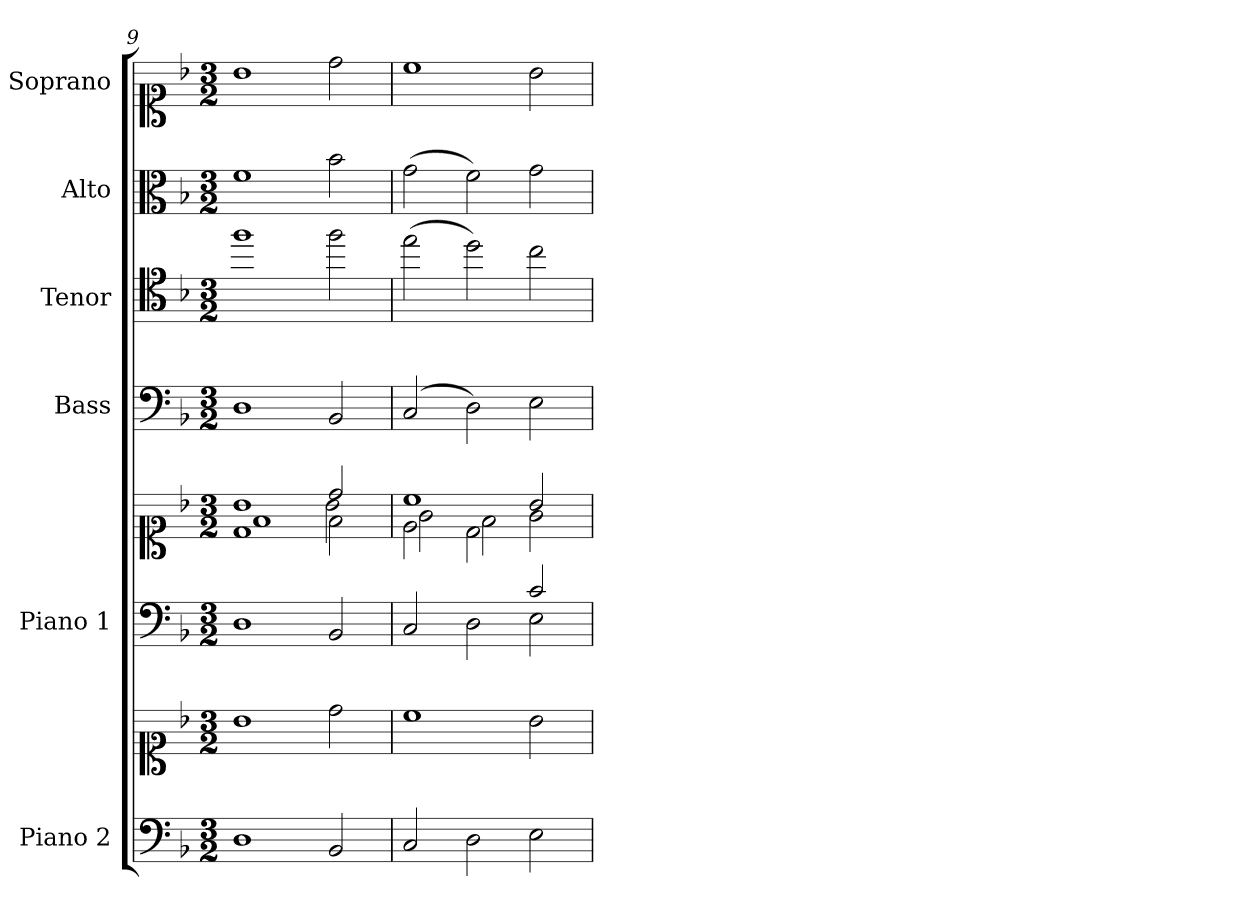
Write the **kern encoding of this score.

**kern	**kern	**kern	**kern	**kern	**kern	**kern	**kern
*part6	*part6	*part5	*part5	*part4	*part3	*part2	*part1
*staff8	*staff7	*staff6	*staff5	*staff4	*staff3	*staff2	*staff1
*I"Piano 2	*	*I"Piano 1	*	*I"Bass	*I"Tenor	*I"Alto	*I"Soprano
*I'Pno 2	*	*I'Pno 1	*	*I'B.	*I'T.	*I'A.	*I'S.
*clefF4	*clefC1	*clefF4	*clefC1	*clefF4	*clefC4	*clefC3	*clefC1
*	*	*	*	*	*ITrd7c12	*	*
*k[b-]	*k[b-]	*k[b-]	*k[b-]	*k[b-]	*k[b-]	*k[b-]	*k[b-]
*F:	*F:	*F:	*F:	*F:	*F:	*F:	*F:
*M3/2	*M3/2	*M3/2	*M3/2	*M3/2	*M3/2	*M3/2	*M3/2
=9	=9	=9	=9	=9	=9	=9	=9
*	*	*	*^	*	*	*	*
*	*	*	*	*^	*	*	*	*
1D\	1b-\	1D\	1b-/	1d\	1f\	1D\	1f\	1f\	1b-\
2BB-/	2dd\	2BB-/	2dd/	2f\	2b-\	2BB-/	2f\	2b-\	2dd\
=10	=10	=10	=10	=10	=10	=10	=10	=10	=10
*	*	*^	*	*	*	*	*	*	*
2C/	1cc\	1ryy	2C/	1cc/	2e\	2g\	(2C/	(2e\	(2g\	1cc\
2D\	.	.	2D\	.	2d\	2f\	2D\)	2d\)	2f\)	.
2E\	2b-\	2c/	2E\	2b-/	2ryy	2g\	2E\	2c\	2g\	2b-\
*	*	*v	*v	*	*	*	*	*	*	*
*	*	*	*v	*v	*v	*	*	*	*
=	=	=	=	=	=	=	=
*-	*-	*-	*-	*-	*-	*-	*-
